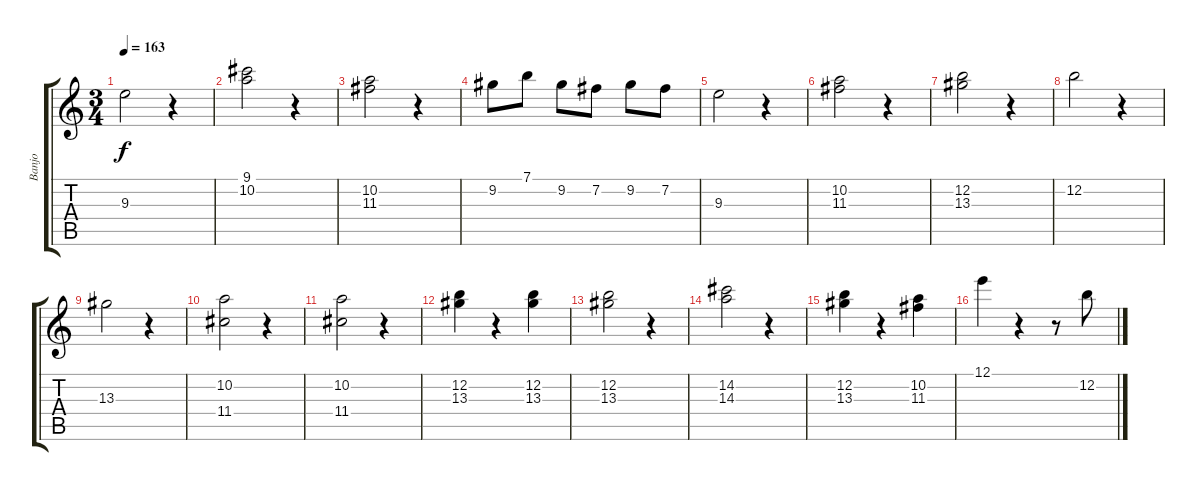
\track ("Banjo" "Banjo") {instrument electricguitarclean}
\staff {score tabs}
\tuning (E4 B3 G3 D3 A2 E2) {hide}
\ts (3 4)
\tempo 163
\clef g2
\ks c
9.3.2{dy f} r.4 |
(9.1 10.2).2 r.4 |
(10.2 11.3).2 r.4 |
9.2.8 7.1.8 9.2.8 7.2.8 9.2.8 7.2.8 |
9.3.2 r.4 |
(10.2 11.3).2 r.4 |
(12.2 13.3).2 r.4 |
12.2.2 r.4 |
13.3.2 r.4 |
(10.2 11.4).2 r.4 |
(10.2 11.4).2 r.4 |
(12.2 13.3).4 r.4 (12.2 13.3).4 |
(12.2 13.3).2 r.4 |
(14.2 14.3).2 r.4 |
(12.2 13.3).4 r.4 (10.2 11.3).4 |
12.1.4 r.4 r.8 12.2.8
